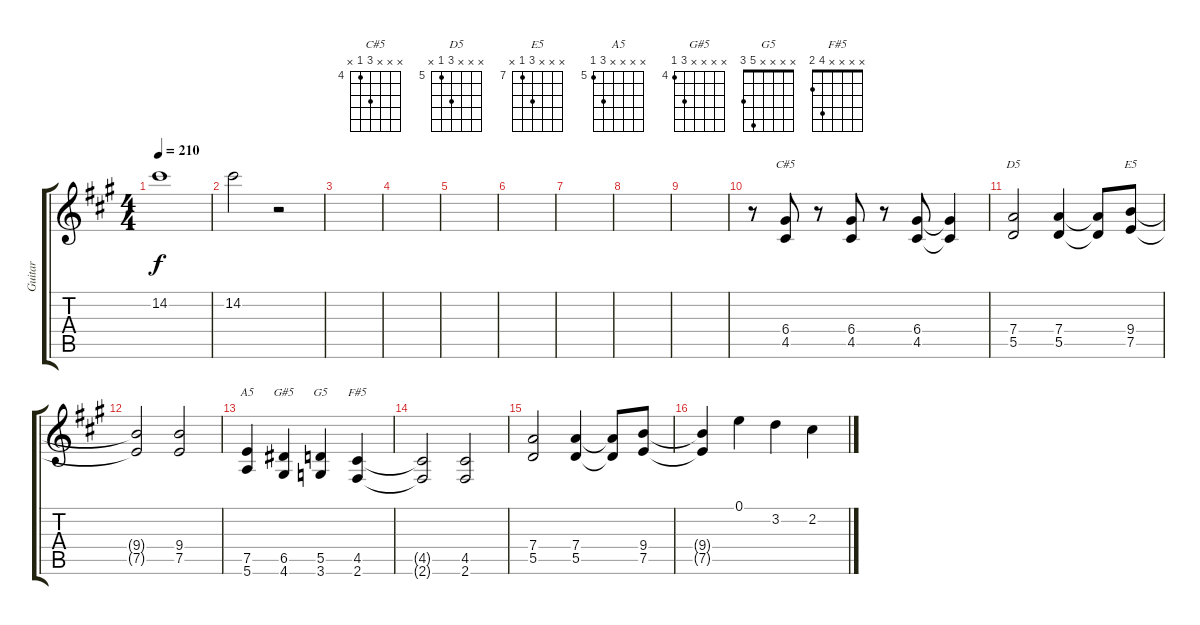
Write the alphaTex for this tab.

\track ("Guitar" "Guitar") {instrument distortionguitar}
\staff {score tabs}
\tuning (E4 B3 G3 D3 A2 E2) {hide}
\chord ("C#5" x x x 6 4 x) {firstfret 4}
\chord ("D5" x x x 7 5 x) {firstfret 5}
\chord ("E5" x x x 9 7 x) {firstfret 7}
\chord ("A5" x x x x 7 5) {firstfret 5}
\chord ("G#5" x x x x 6 4) {firstfret 4}
\chord ("G5" x x x x 5 3)
\chord ("F#5" x x x x 4 2)
\ts (4 4)
\tempo 210
\clef g2
\ks a
14.2.1{dy f} |
14.2.2 r.2 |
|
|
|
|
|
|
|
r.8 (6.4 4.5).8{ch "C#5"} r.8 (6.4 4.5).8 r.8 (6.4 4.5).8 (6.4{t} 4.5{t}).4 |
(7.4 5.5).2{ch "D5"} (7.4 5.5).4 (7.4{t} 5.5{t}).8 (9.4 7.5).8{ch "E5"} |
(9.4{t} 7.5{t}).2 (9.4 7.5).2 |
(7.5 5.6).4{ch "A5"} (6.5 4.6).4{ch "G#5"} (5.5 3.6).4{ch "G5"} (4.5 2.6).4{ch "F#5"} |
(4.5{t} 2.6{t}).2 (4.5 2.6).2 |
(7.4 5.5).2 (7.4 5.5).4 (7.4{t} 5.5{t}).8 (9.4 7.5).8 |
(9.4{t} 7.5{t}).4 0.1.4 3.2.4 2.2.4
